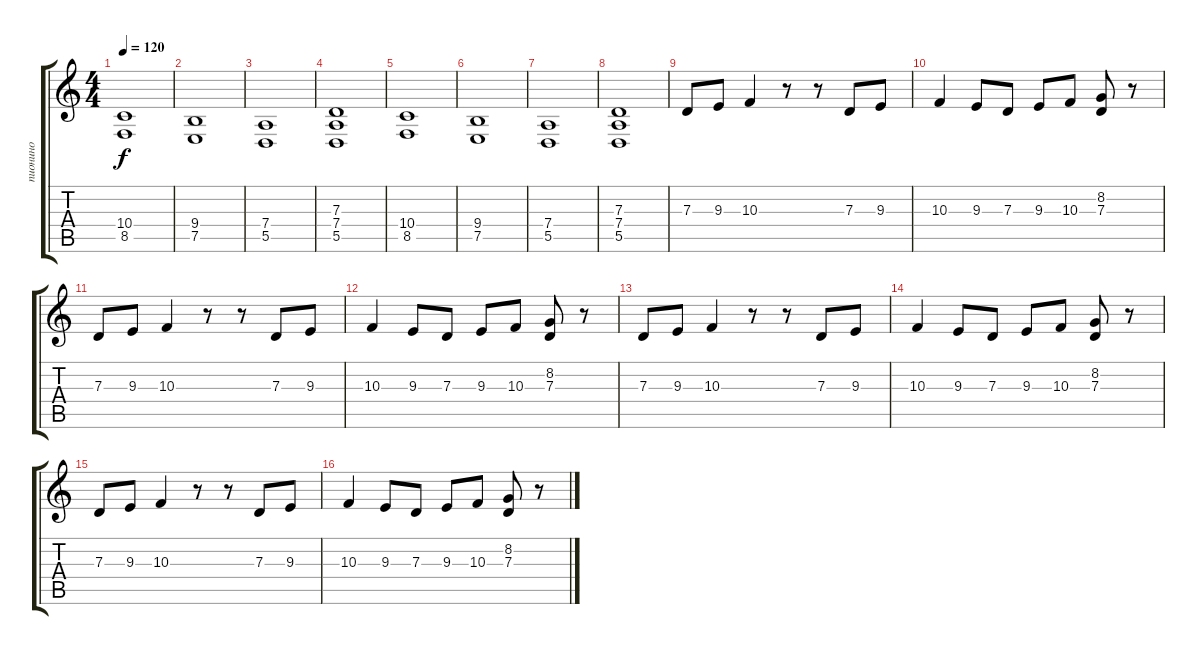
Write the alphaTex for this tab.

\track ("пионино" "пионино") {instrument acousticgrandpiano}
\staff {score tabs}
\tuning (E4 B3 G3 D3 A2 E2) {hide}
\ts (4 4)
\tempo 120
\clef g2
\ks c
(10.4 8.5).1{dy f} |
(9.4 7.5).1 |
(7.4 5.5).1 |
(7.3 7.4 5.5).1 |
(10.4 8.5).1 |
(9.4 7.5).1 |
(7.4 5.5).1 |
(7.3 7.4 5.5).1 |
7.3.8 9.3.8 10.3.4 r.8 r.8 7.3.8 9.3.8 |
10.3.4 9.3.8 7.3.8 9.3.8 10.3.8 (8.2 7.3).8 r.8 |
7.3.8 9.3.8 10.3.4 r.8 r.8 7.3.8 9.3.8 |
10.3.4 9.3.8 7.3.8 9.3.8 10.3.8 (8.2 7.3).8 r.8 |
7.3.8 9.3.8 10.3.4 r.8 r.8 7.3.8 9.3.8 |
10.3.4 9.3.8 7.3.8 9.3.8 10.3.8 (8.2 7.3).8 r.8 |
7.3.8 9.3.8 10.3.4 r.8 r.8 7.3.8 9.3.8 |
10.3.4 9.3.8 7.3.8 9.3.8 10.3.8 (8.2 7.3).8 r.8
